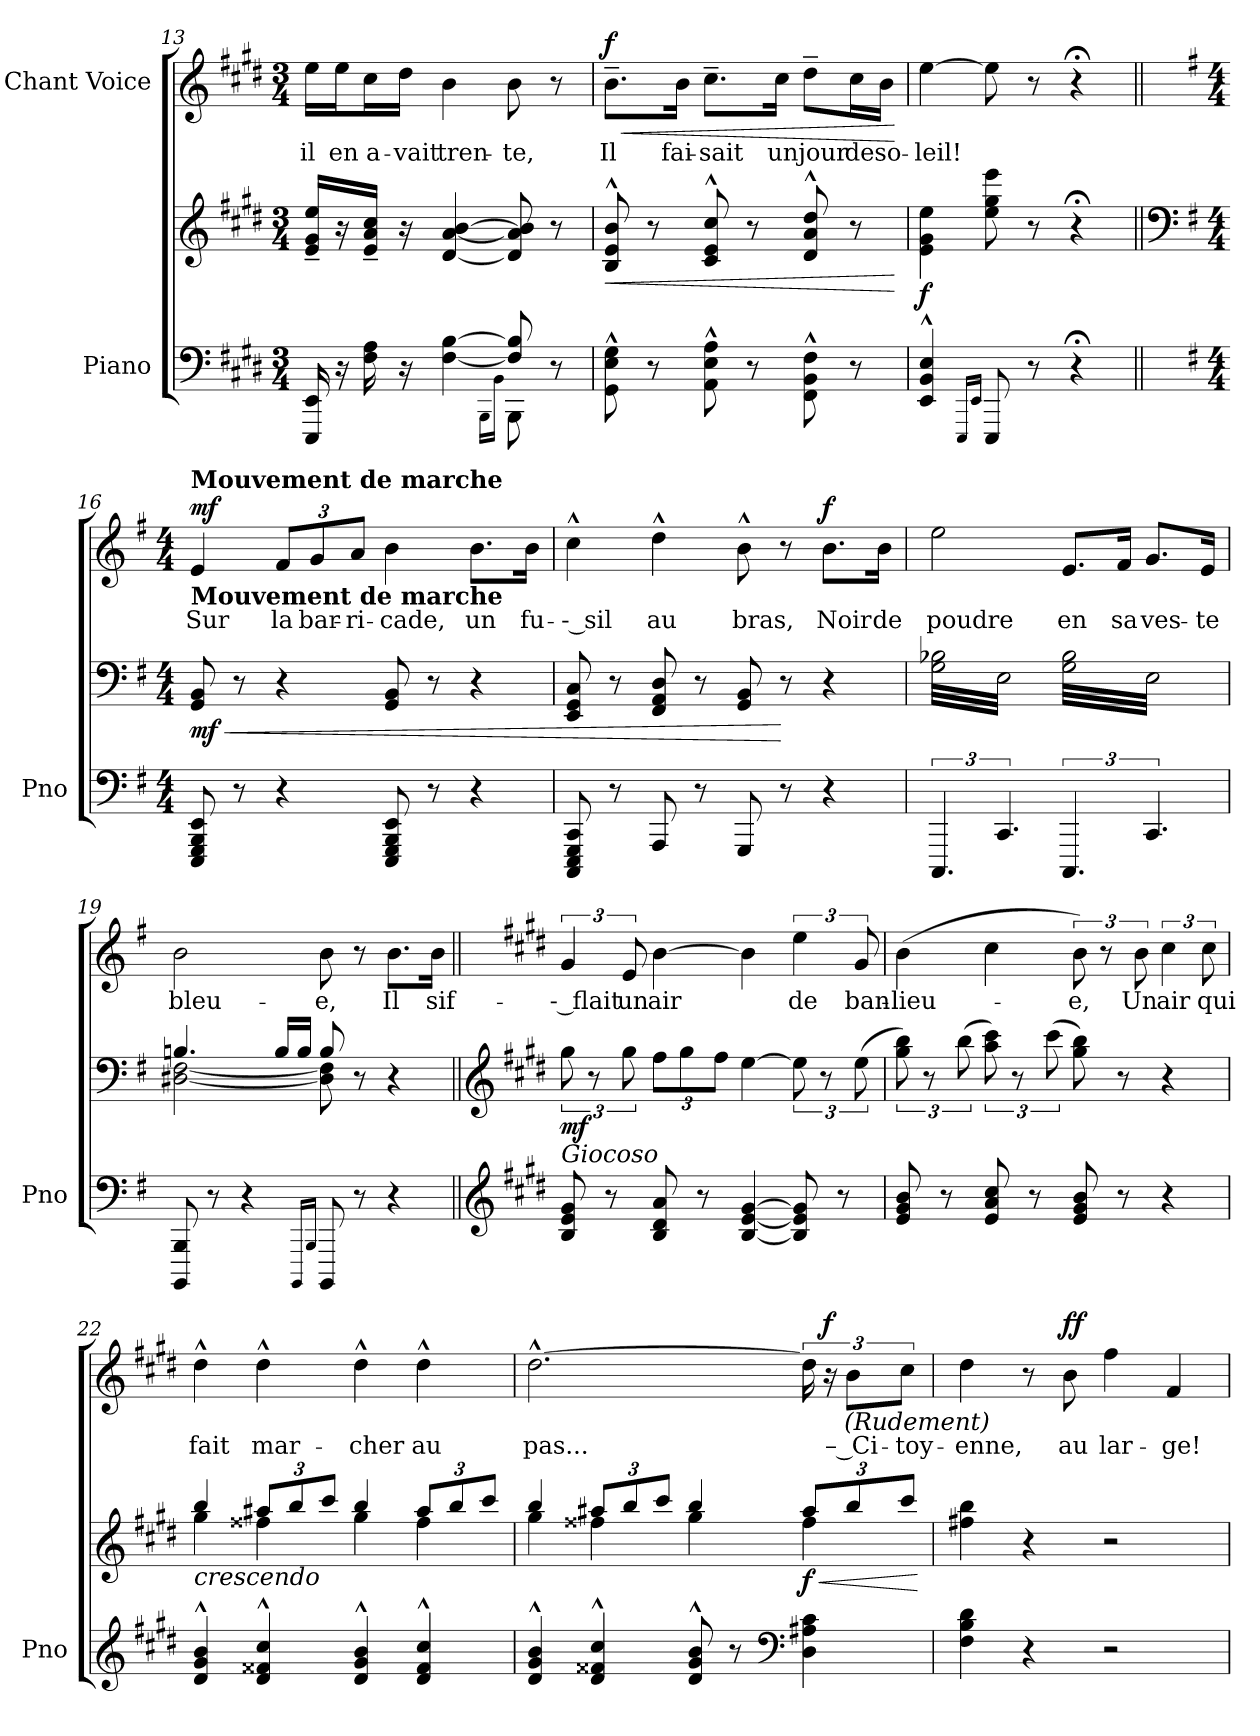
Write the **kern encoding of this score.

**kern	**kern	**dynam	**kern	**text	**dynam
*part2	*part2	*part2	*part1	*part1	*part1
*staff3	*staff2	*staff2/3	*staff1	*staff1	*staff1
*I"Piano	*	*	*I"Chant Voice	*	*
*I'Pno	*	*	*	*	*
*clefF4	*clefG2	*	*clefG2	*	*
*k[f#c#g#d#]	*k[f#c#g#d#]	*	*k[f#c#g#d#]	*	*
*M3/4	*M3/4	*	*M3/4	*	*
=13	=13	=13	=13	=13	=13
*^	*	*	*	*	*
!	!	!	!	!	!LO:LY:b	!
16EEE/ 16EE/	2ryy	16e/~ 16g#/~ 16ee/~LL	.	16ee\LL	il	.
!	!	!	!	!	!LO:LY:b	!
16r	.	16r	.	16ee\J	en	.
!	!	!	!	!	!LO:LY:b	!
16F#\ 16A\	.	16e/~ 16a/~ 16cc#/~JJ	.	16cc#\L	a-	.
!	!	!	!	!	!LO:LY:b	!
16r	.	16r	.	16dd#\JJ	-vait	.
!	!	!	!	!	!LO:LY:b	!
[4F#\ [4B\	.	[4d#/ [4a/ [4b/	.	4b\	tren-	.
.	16qBBB\LL	.	.	.	.	.
.	16qBB\JJ	.	.	.	.	.
!	!	!	!	!	!LO:LY:b	!
8F#/] 8B/]	8BBB\	8d#/] 8a/] 8b/]	.	8b\	-te,	.
8r	8ryy	8r	.	8r	.	.
!!LO:LB:g=z
=14	=14	=14	=14	=14	=14	=14
!	!	!	!LO:HP:b	!	!LO:LY:b	!LO:HP:b
!	!	!	!	!	!	!LO:DY:n=1:a
*v	*v	*	*	*	*	*
8GG#\^^ 8E\^^ 8G#\^^	8B/^^ 8e/^^ 8b/^^	<	8.b~\L	Il	< f
8r	8r	.	.	.	.
!	!	!	!	!LO:LY:b	!
.	.	.	16b\Jk	fai-	.
!	!	!	!	!LO:LY:b	!
8AA\^^ 8E\^^ 8A\^^	8c#/^^ 8e/^^ 8cc#/^^	.	8.cc#~\L	-sait	.
8r	8r	.	.	.	.
!	!	!	!	!LO:LY:b	!
.	.	.	16cc#\Jk	un	.
!	!	!	!	!LO:LY:b	!
8FF#\^^ 8BB\^^ 8F#\^^	8d#/^^ 8a/^^ 8dd#/^^	.	8dd#~\L	jour	.
!	!	!	!	!LO:LY:b	!
8r	8r	.	16cc#\L	de	.
!	!	!	!	!LO:LY:b	!
.	.	.	16b\JJ	so-	.
.	.	[	.	.	[
=15	=15	=15	=15	=15	=15
!	!	!LO:DY:b	!	!LO:LY:b	!
4EE/^^ 4BB/^^ 4E/^^	4e\ 4g#\ 4ee\	f	[4ee\	-leil!	.
16qEEE/LL	.	.	.	.	.
16qEE/JJ	.	.	.	.	.
8EEE/	8ee\ 8gg#\ 8eee\	.	8ee\]	.	.
8r	8r	.	8r	.	.
4r;<	4r;<	.	4r;<	.	.
=16||	=16||	=16||	=16||	=16||	=16||
*	*clefF4	*	*	*	*
*k[f#]	*k[f#]	*	*k[f#]	*	*
*M4/4	*M4/4	*	*M4/4	*	*
!	!	!	!LO:TX:a:B:t=Mouvement de marche	!	!
!	!	!	!LO:TX:b:B:t=Mouvement de marche	!	!
!	!	!LO:HP:b	!	!LO:LY:b	!
!	!	!LO:DY:n=1:b	!	!	!LO:DY:a
8EEE/ 8GGG/ 8BBB/ 8EE/	8GG/ 8BB/	< mf	4e/	Sur	mf
8r	8r	.	.	.	.
!	!	!	!	!LO:LY:b	!
4r	4r	.	12f#/L	la	.
!	!	!	!	!LO:LY:b	!
.	.	.	12g/	bar-	.
!	!	!	!	!LO:LY:b	!
.	.	.	12a/J	-ri-	.
!	!	!	!	!LO:LY:b	!
8EEE/ 8GGG/ 8BBB/ 8EE/	8GG/ 8BB/	.	4b\	-cade,	.
8r	8r	.	.	.	.
!	!	!	!	!LO:LY:b	!
4r	4r	.	8.b\L	un	.
!	!	!	!	!LO:LY:b	!
.	.	.	16b\Jk	fu-	.
!!LO:LB:g=z
=17	=17	=17	=17	=17	=17
!	!	!	!	!LO:LY:b	!
8CCC/ 8EEE/ 8GGG/ 8CC/	8EE/ 8GG/ 8C/	.	4cc^^\	-- sil	.
8r	8r	.	.	.	.
!	!	!	!	!LO:LY:b	!
8AAA/	8FF#/ 8AA/ 8D/	.	4dd^^\	au	.
8r	8r	.	.	.	.
!	!	!	!	!LO:LY:b	!
8GGG/	8GG/ 8BB/	.	8b^^\	bras,	.
8r	8r	[	8r	.	.
!	!	!	!	!LO:LY:b	!LO:DY:a
4r	4r	.	8.b\L	Noir	f
!	!	!	!	!LO:LY:b	!
.	.	.	16b\Jk	de	.
=18	=18	=18	=18	=18	=18
!	!	!	!	!LO:LY:b	!
*	*tremolo	*	*	*	*
6.CCC/	32G\ 32B-X\LLL	.	2ee\	poudre	.
.	32E\	.	.	.	.
.	32G\ 32B-X\	.	.	.	.
.	32E\	.	.	.	.
.	32G\ 32B-X\	.	.	.	.
.	32E\	.	.	.	.
.	32G\ 32B-X\	.	.	.	.
.	32E\	.	.	.	.
6.CC/	32G\ 32B-X\	.	.	.	.
.	32E\	.	.	.	.
.	32G\ 32B-X\	.	.	.	.
.	32E\	.	.	.	.
.	32G\ 32B-X\	.	.	.	.
.	32E\	.	.	.	.
.	32G\ 32B-X\	.	.	.	.
.	32E\JJJ	.	.	.	.
!	!	!	!	!LO:LY:b	!
6.CCC/	32G\ 32B-\LLL	.	8.e/L	en	.
.	32E\	.	.	.	.
.	32G\ 32B-\	.	.	.	.
.	32E\	.	.	.	.
.	32G\ 32B-\	.	.	.	.
.	32E\	.	.	.	.
!	!	!	!	!LO:LY:b	!
.	32G\ 32B-\	.	16f#/Jk	sa	.
.	32E\	.	.	.	.
!	!	!	!	!LO:LY:b	!
6.CC/	32G\ 32B-\	.	8.g/L	ves-	.
.	32E\	.	.	.	.
.	32G\ 32B-\	.	.	.	.
.	32E\	.	.	.	.
.	32G\ 32B-\	.	.	.	.
.	32E\	.	.	.	.
!	!	!	!	!LO:LY:b	!
.	32G\ 32B-\	.	16e/Jk	-te	.
.	32E\JJJ	.	.	.	.
*	*Xtremolo	*	*	*	*
=19	=19	=19	=19	=19	=19
*	*^	*	*	*	*
!	!	!	!	!	!LO:LY:b	!
8BBBB/ 8BBB/	4.Bn/	[2D#X\ [2F#\	.	2b\	bleu-	.
.	.	.	.	.	.	.
.	.	.	.	.	.	.
.	.	.	.	.	.	.
8r	.	.	.	.	.	.
.	.	.	.	.	.	.
.	.	.	.	.	.	.
.	.	.	.	.	.	.
4r	.	.	.	.	.	.
.	16B/LL	.	.	.	.	.
.	16B/JJ	.	.	.	.	.
16qBBBB/LL	.	.	.	.	.	.
16qBBB/JJ	.	.	.	.	.	.
!	!	!	!	!	!LO:LY:b	!
8BBBB/	8B/	8D#\] 8F#\]	.	8b\	-e,	.
8r	8r	4.ryy	.	8r	.	.
!	!	!	!	!	!LO:LY:b	!
4r	4r	.	.	8.b\L	Il	.
!	!	!	!	!	!LO:LY:b	!
.	.	.	.	16b\Jk	sif-	.
*	*v	*v	*	*	*	*
!!LO:PB:g=z
=20||	=20||	=20||	=20||	=20||	=20||
*clefG2	*clefG2	*	*	*	*
*k[f#c#g#d#]	*k[f#c#g#d#]	*	*k[f#c#g#d#]	*	*
!	!LO:TX:b:i:t=Giocoso	!	!	!	!
!	!	!LO:DY:b	!	!LO:LY:b	!
8B/ 8e/ 8g#/	12gg#\	mf	6g#/	-- flait	.
.	12r	.	.	.	.
8r	.	.	.	.	.
!	!	!	!	!LO:LY:b	!
.	12gg#\	.	12e/	un	.
*	*Xbrackettup	*	*	*	*
!	!	!	!	!LO:LY:b	!
8B/ 8d#/ 8a/	12ff#\L	.	[4b\	air	.
.	12gg#\	.	.	.	.
8r	.	.	.	.	.
.	12ff#\J	.	.	.	.
[4B/ [4e/ [4g#/	[4ee\	.	4b\]	.	.
*	*brackettup	*	*	*	*
!	!	!	!	!LO:LY:b	!
8B/] 8e/] 8g#/]	12ee\]	.	6ee\	de	.
.	12r	.	.	.	.
8r	.	.	.	.	.
!	!	!LO:DY:b	!	!LO:LY:b	!
!	!	!LO:DY:n=1:b	!	!	!
.	(12ee\	other-dynamics f	12g#/	ban-	.
=21	=21	=21	=21	=21	=21
!	!	!	!	!LO:LY:b	!
8e/ 8g#/ 8b/	12gg#\ 12bb\)	.	(4b\	-lieu-	.
.	12r	.	.	.	.
8r	.	.	.	.	.
.	(12bb\	.	.	.	.
8e/ 8a/ 8cc#/	12aa\ 12ccc#\)	.	4cc#\	.	.
.	12r	.	.	.	.
8r	.	.	.	.	.
.	(12ccc#\	.	.	.	.
!	!	!	!	!LO:LY:b	!
8e/ 8g#/ 8b/	8gg#\ 8bb\)	.	12b\)	-e,	.
.	.	.	12r	.	.
8r	8r	.	.	.	.
!	!	!	!	!LO:LY:b	!
.	.	.	12b\	Un	.
!	!	!	!	!LO:LY:b	!
4r	4r	.	6cc#\	air	.
!	!	!	!	!LO:LY:b	!
.	.	.	12cc#\	qui	.
=22	=22	=22	=22	=22	=22
*	*^	*	*	*	*
!	!LO:TX:b:i:t=crescendo	!	!	!	!	!
!	!	!	!	!	!LO:LY:b	!
4d#/^^ 4g#/^^ 4b/^^	4bb/	4gg#\	.	4dd#^^\	fait	.
*	*Xbrackettup	*	*	*	*	*
!	!	!	!	!	!LO:LY:b	!
4d#/^^ 4f##X/^^ 4cc#/^^	12aa#X/L	4ff##X\	.	4dd#^^\	mar-	.
.	12bb/	.	.	.	.	.
.	12ccc#/J	.	.	.	.	.
!	!	!	!	!	!LO:LY:b	!
4d#/^^ 4g#/^^ 4b/^^	4bb/	4gg#\	.	4dd#^^\	-cher	.
!	!	!	!	!	!LO:LY:b	!
4d#/^^ 4f##/^^ 4cc#/^^	12aa#/L	4ff##\	.	4dd#^^\	au	.
.	12bb/	.	.	.	.	.
.	12ccc#/J	.	.	.	.	.
!!LO:LB:g=z
=23	=23	=23	=23	=23	=23	=23
!	!	!	!	!	!LO:LY:b	!
4d#/^^ 4g#/^^ 4b/^^	4bb/	4gg#\	.	[2.dd#^^\	pas...	.
4d#/^^ 4f##X/^^ 4cc#/^^	12aa#X/L	4ff##X\	.	.	.	.
.	12bb/	.	.	.	.	.
.	12ccc#/J	.	.	.	.	.
8d#/^^ 8g#/^^ 8b/^^	4bb/	4gg#\	.	.	.	.
8r	.	.	.	.	.	.
*clefF4	*	*	*	*	*	*
!	!	!	!LO:HP:b	!	!	!
!	!	!	!LO:DY:n=1:b	!	!	!
4D#\ 4A#X\ 4c#\	12aa#/L	4ff##\	< f	24dd#\]	.	.
!	!	!	!	!	!	!LO:DY:a
.	.	.	.	24r	.	f
!	!	!	!	!LO:TX:b:i:t=(Rudement)	!	!
!	!	!	!	!	!LO:LY:b	!
.	12bb/	.	.	12b\L	– Ci-	.
!	!	!	!	!	!LO:LY:b	!
.	12ccc#/J	.	.	12cc#\J	-toy-	.
*	*v	*v	*	*	*	*
.	.	[	.	.	.
=24	=24	=24	=24	=24	=24
!	!	!	!	!LO:LY:b	!
4F#\ 4B\ 4d#\	4ff#X\ 4bb\	.	4dd#\	-enne,	.
4r	4r	.	8r	.	.
!	!	!	!	!LO:LY:b	!LO:DY:a
.	.	.	8b\	au	ff
!	!	!	!	!LO:LY:b	!
2r	2r	.	4ff#\	lar-	.
!	!	!	!	!LO:LY:b	!
.	.	.	4f#/	-ge!	.
=	=	=	=	=	=
*-	*-	*-	*-	*-	*-
